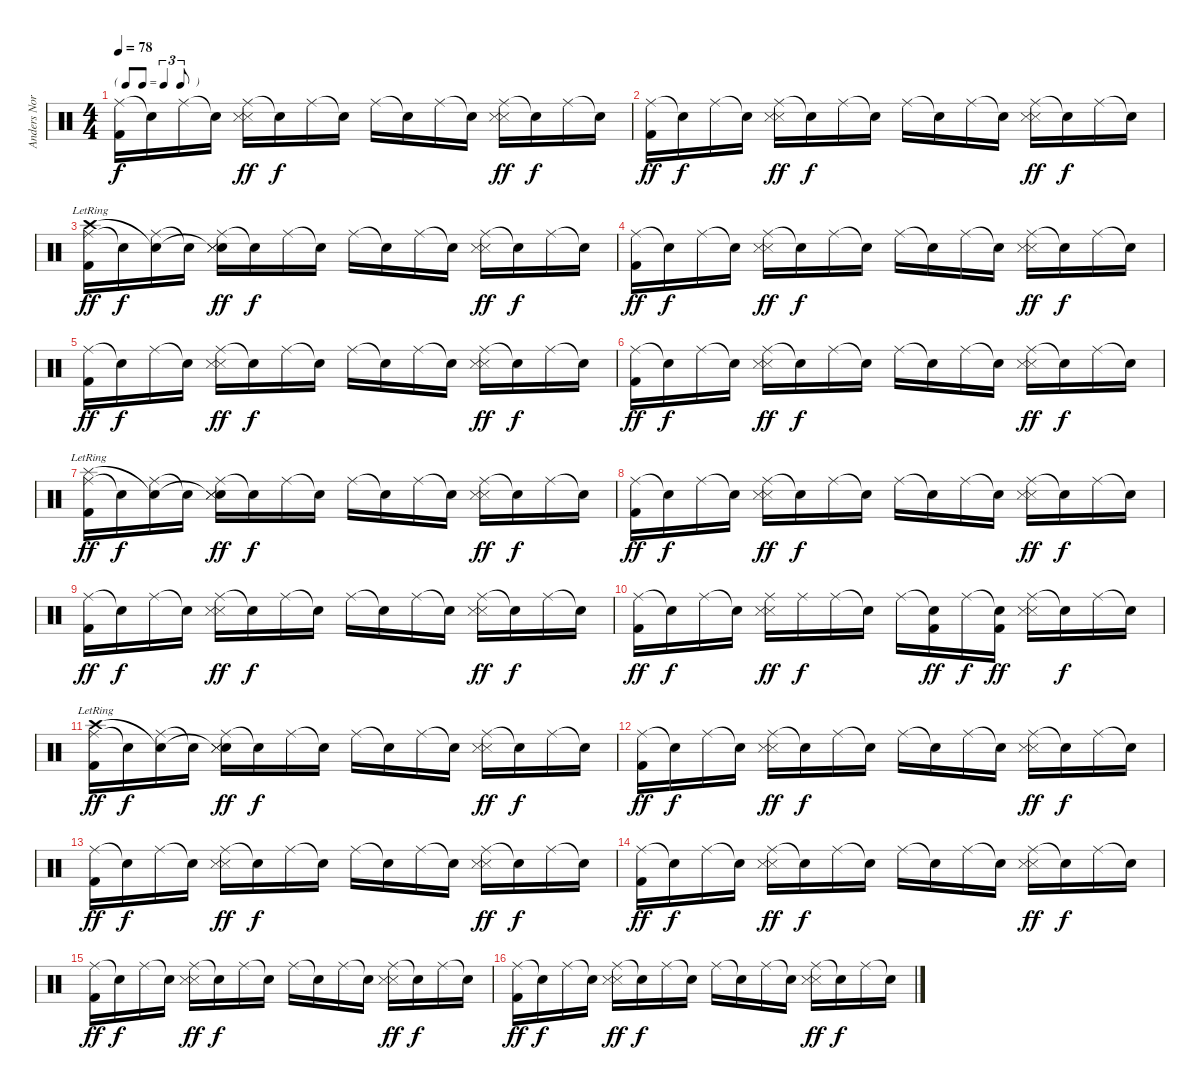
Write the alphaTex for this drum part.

\track ("Anders Nordin - Drums" "Anders Nor") {instrument percussion}
\staff {score}
\articulation defaults
\ts (4 4)
\tf triplet8th
\tempo 78
\clef neutral
\ks c
("Ride (middle)" "Kick (hit) 2").16{dy f} "Snare (hit)"{t}.16 "Ride (middle)".16 "Snare (hit)"{t}.16 ("Ride (middle)" "Snare (side stick) 3" "Snare (side stick) 3").16{dy ff} "Snare (hit)"{t}.16{dy f} "Ride (middle)".16 "Snare (hit)"{t}.16 "Ride (middle)".16 "Snare (hit)"{t}.16 "Ride (middle)".16 "Snare (hit)"{t}.16 ("Ride (middle)" "Snare (side stick) 3" "Snare (side stick) 3").16{dy ff} "Snare (hit)"{t}.16{dy f} "Ride (middle)".16 "Snare (hit)"{t}.16 |
("Ride (middle)" "Kick (hit) 2").16{dy ff} "Snare (hit)"{t}.16{dy f} "Ride (middle)".16 "Snare (hit)"{t}.16 ("Ride (middle)" "Snare (side stick) 3" "Snare (side stick) 3").16{dy ff} "Snare (hit)"{t}.16{dy f} "Ride (middle)".16 "Snare (hit)"{t}.16 "Ride (middle)".16 "Snare (hit)"{t}.16 "Ride (middle)".16 "Snare (hit)"{t}.16 ("Ride (middle)" "Snare (side stick) 3" "Snare (side stick) 3").16{dy ff} "Snare (hit)"{t}.16{dy f} "Ride (middle)".16 "Snare (hit)"{t}.16 |
("Ride (middle)" "Crash high (hit)"{lr} "Kick (hit) 2").16{dy ff} "Snare (hit)"{t}.16{dy f} ("Ride (middle)" "Snare (hit)"{t}).16 "Snare (hit)"{t}.16 ("Ride (middle)" "Snare (hit)"{t} "Snare (side stick) 3" "Snare (side stick) 3").16{dy ff} "Snare (hit)"{t}.16{dy f} "Ride (middle)".16 "Snare (hit)"{t}.16 "Ride (middle)".16 "Snare (hit)"{t}.16 "Ride (middle)".16 "Snare (hit)"{t}.16 ("Ride (middle)" "Snare (side stick) 3" "Snare (side stick) 3").16{dy ff} "Snare (hit)"{t}.16{dy f} "Ride (middle)".16 "Snare (hit)"{t}.16 |
("Ride (middle)" "Kick (hit) 2").16{dy ff} "Snare (hit)"{t}.16{dy f} "Ride (middle)".16 "Snare (hit)"{t}.16 ("Ride (middle)" "Snare (side stick) 3" "Snare (side stick) 3").16{dy ff} "Snare (hit)"{t}.16{dy f} "Ride (middle)".16 "Snare (hit)"{t}.16 "Ride (middle)".16 "Snare (hit)"{t}.16 "Ride (middle)".16 "Snare (hit)"{t}.16 ("Ride (middle)" "Snare (side stick) 3" "Snare (side stick) 3").16{dy ff} "Snare (hit)"{t}.16{dy f} "Ride (middle)".16 "Snare (hit)"{t}.16 |
("Ride (middle)" "Kick (hit) 2").16{dy ff} "Snare (hit)"{t}.16{dy f} "Ride (middle)".16 "Snare (hit)"{t}.16 ("Ride (middle)" "Snare (side stick) 3" "Snare (side stick) 3").16{dy ff} "Snare (hit)"{t}.16{dy f} "Ride (middle)".16 "Snare (hit)"{t}.16 "Ride (middle)".16 "Snare (hit)"{t}.16 "Ride (middle)".16 "Snare (hit)"{t}.16 ("Ride (middle)" "Snare (side stick) 3" "Snare (side stick) 3").16{dy ff} "Snare (hit)"{t}.16{dy f} "Ride (middle)".16 "Snare (hit)"{t}.16 |
("Ride (middle)" "Kick (hit) 2").16{dy ff} "Snare (hit)"{t}.16{dy f} "Ride (middle)".16 "Snare (hit)"{t}.16 ("Ride (middle)" "Snare (side stick) 3" "Snare (side stick) 3").16{dy ff} "Snare (hit)"{t}.16{dy f} "Ride (middle)".16 "Snare (hit)"{t}.16 "Ride (middle)".16 "Snare (hit)"{t}.16 "Ride (middle)".16 "Snare (hit)"{t}.16 ("Ride (middle)" "Snare (side stick) 3" "Snare (side stick) 3").16{dy ff} "Snare (hit)"{t}.16{dy f} "Ride (middle)".16 "Snare (hit)"{t}.16 |
("Ride (middle)" "Splash (hit)"{lr} "Kick (hit) 2").16{dy ff} "Snare (hit)"{t}.16{dy f} ("Ride (middle)" "Snare (hit)"{t}).16 "Snare (hit)"{t}.16 ("Ride (middle)" "Snare (hit)"{t} "Snare (side stick) 3" "Snare (side stick) 3").16{dy ff} "Snare (hit)"{t}.16{dy f} "Ride (middle)".16 "Snare (hit)"{t}.16 "Ride (middle)".16 "Snare (hit)"{t}.16 "Ride (middle)".16 "Snare (hit)"{t}.16 ("Ride (middle)" "Snare (side stick) 3" "Snare (side stick) 3").16{dy ff} "Snare (hit)"{t}.16{dy f} "Ride (middle)".16 "Snare (hit)"{t}.16 |
("Ride (middle)" "Kick (hit) 2").16{dy ff} "Snare (hit)"{t}.16{dy f} "Ride (middle)".16 "Snare (hit)"{t}.16 ("Ride (middle)" "Snare (side stick) 3" "Snare (side stick) 3").16{dy ff} "Snare (hit)"{t}.16{dy f} "Ride (middle)".16 "Snare (hit)"{t}.16 "Ride (middle)".16 "Snare (hit)"{t}.16 "Ride (middle)".16 "Snare (hit)"{t}.16 ("Ride (middle)" "Snare (side stick) 3" "Snare (side stick) 3").16{dy ff} "Snare (hit)"{t}.16{dy f} "Ride (middle)".16 "Snare (hit)"{t}.16 |
("Ride (middle)" "Kick (hit) 2").16{dy ff} "Snare (hit)"{t}.16{dy f} "Ride (middle)".16 "Snare (hit)"{t}.16 ("Ride (middle)" "Snare (side stick) 3" "Snare (side stick) 3").16{dy ff} "Snare (hit)"{t}.16{dy f} "Ride (middle)".16 "Snare (hit)"{t}.16 "Ride (middle)".16 "Snare (hit)"{t}.16 "Ride (middle)".16 "Snare (hit)"{t}.16 ("Ride (middle)" "Snare (side stick) 3" "Snare (side stick) 3").16{dy ff} "Snare (hit)"{t}.16{dy f} "Ride (middle)".16 "Snare (hit)"{t}.16 |
("Ride (middle)" "Kick (hit) 2").16{dy ff} "Snare (hit)"{t}.16{dy f} "Ride (middle)".16 "Snare (hit)"{t}.16 ("Ride (middle)" "Snare (side stick) 3" "Snare (side stick) 3").16{dy ff} "Ride (middle)".16{dy f} "Ride (middle)".16 "Snare (hit)"{t}.16 "Ride (middle)".16 ("Snare (hit)"{t} "Kick (hit) 2").16{dy ff} "Ride (middle)".16{dy f} ("Snare (hit)"{t} "Kick (hit) 2").16{dy ff} ("Ride (middle)" "Snare (side stick) 3" "Snare (side stick) 3").16 "Snare (hit)"{t}.16{dy f} "Ride (middle)".16 "Snare (hit)"{t}.16 |
("Ride (middle)" "Crash high (hit)"{lr} "Kick (hit) 2").16{dy ff} "Snare (hit)"{t}.16{dy f} ("Ride (middle)" "Snare (hit)"{t}).16 "Snare (hit)"{t}.16 ("Ride (middle)" "Snare (hit)"{t} "Snare (side stick) 3" "Snare (side stick) 3").16{dy ff} "Snare (hit)"{t}.16{dy f} "Ride (middle)".16 "Snare (hit)"{t}.16 "Ride (middle)".16 "Snare (hit)"{t}.16 "Ride (middle)".16 "Snare (hit)"{t}.16 ("Ride (middle)" "Snare (side stick) 3" "Snare (side stick) 3").16{dy ff} "Snare (hit)"{t}.16{dy f} "Ride (middle)".16 "Snare (hit)"{t}.16 |
("Ride (middle)" "Kick (hit) 2").16{dy ff} "Snare (hit)"{t}.16{dy f} "Ride (middle)".16 "Snare (hit)"{t}.16 ("Ride (middle)" "Snare (side stick) 3" "Snare (side stick) 3").16{dy ff} "Snare (hit)"{t}.16{dy f} "Ride (middle)".16 "Snare (hit)"{t}.16 "Ride (middle)".16 "Snare (hit)"{t}.16 "Ride (middle)".16 "Snare (hit)"{t}.16 ("Ride (middle)" "Snare (side stick) 3" "Snare (side stick) 3").16{dy ff} "Snare (hit)"{t}.16{dy f} "Ride (middle)".16 "Snare (hit)"{t}.16 |
("Ride (middle)" "Kick (hit) 2").16{dy ff} "Snare (hit)"{t}.16{dy f} "Ride (middle)".16 "Snare (hit)"{t}.16 ("Ride (middle)" "Snare (side stick) 3" "Snare (side stick) 3").16{dy ff} "Snare (hit)"{t}.16{dy f} "Ride (middle)".16 "Snare (hit)"{t}.16 "Ride (middle)".16 "Snare (hit)"{t}.16 "Ride (middle)".16 "Snare (hit)"{t}.16 ("Ride (middle)" "Snare (side stick) 3" "Snare (side stick) 3").16{dy ff} "Snare (hit)"{t}.16{dy f} "Ride (middle)".16 "Snare (hit)"{t}.16 |
("Ride (middle)" "Kick (hit) 2").16{dy ff} "Snare (hit)"{t}.16{dy f} "Ride (middle)".16 "Snare (hit)"{t}.16 ("Ride (middle)" "Snare (side stick) 3" "Snare (side stick) 3").16{dy ff} "Snare (hit)"{t}.16{dy f} "Ride (middle)".16 "Snare (hit)"{t}.16 "Ride (middle)".16 "Snare (hit)"{t}.16 "Ride (middle)".16 "Snare (hit)"{t}.16 ("Ride (middle)" "Snare (side stick) 3" "Snare (side stick) 3").16{dy ff} "Snare (hit)"{t}.16{dy f} "Ride (middle)".16 "Snare (hit)"{t}.16 |
("Ride (middle)" "Kick (hit) 2").16{dy ff} "Snare (hit)"{t}.16{dy f} "Ride (middle)".16 "Snare (hit)"{t}.16 ("Ride (middle)" "Snare (side stick) 3" "Snare (side stick) 3").16{dy ff} "Snare (hit)"{t}.16{dy f} "Ride (middle)".16 "Snare (hit)"{t}.16 "Ride (middle)".16 "Snare (hit)"{t}.16 "Ride (middle)".16 "Snare (hit)"{t}.16 ("Ride (middle)" "Snare (side stick) 3" "Snare (side stick) 3").16{dy ff} "Snare (hit)"{t}.16{dy f} "Ride (middle)".16 "Snare (hit)"{t}.16 |
("Ride (middle)" "Kick (hit) 2").16{dy ff} "Snare (hit)"{t}.16{dy f} "Ride (middle)".16 "Snare (hit)"{t}.16 ("Ride (middle)" "Snare (side stick) 3" "Snare (side stick) 3").16{dy ff} "Snare (hit)"{t}.16{dy f} "Ride (middle)".16 "Snare (hit)"{t}.16 "Ride (middle)".16 "Snare (hit)"{t}.16 "Ride (middle)".16 "Snare (hit)"{t}.16 ("Ride (middle)" "Snare (side stick) 3" "Snare (side stick) 3").16{dy ff} "Snare (hit)"{t}.16{dy f} "Ride (middle)".16 "Snare (hit)"{t}.16
